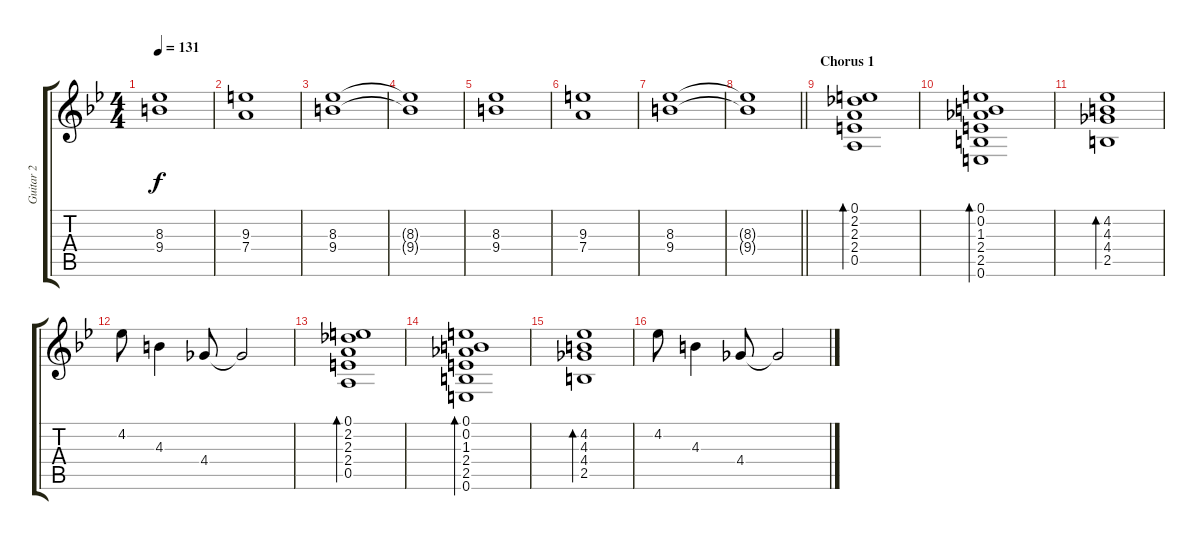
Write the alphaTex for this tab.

\track ("Guitar 2" "Guitar 2") {instrument overdrivenguitar}
\staff {score tabs}
\tuning (E4 B3 G3 D3 A2 E2) {hide}
\ts (4 4)
\tempo 131
\clef g2
\ks bb
(8.3 9.4).1{dy f} |
(9.3 7.4).1 |
(8.3 9.4).1 |
(8.3{t} 9.4{t}).1 |
(8.3 9.4).1 |
(9.3 7.4).1 |
(8.3 9.4).1 |
\barLineRight lightlight
(8.3{t} 9.4{t}).1 |
\section ("" "Chorus 1")
(0.1 2.2 2.3 2.4 0.5).1{bd 240} |
(0.1 0.2 1.3 2.4 2.5 0.6).1{bd 240} |
(4.2 4.3 4.4 2.5).1{bd 240} |
4.2.8 4.3.4 4.4.8 4.4{t}.2 |
(0.1 2.2 2.3 2.4 0.5).1{bd 240} |
(0.1 0.2 1.3 2.4 2.5 0.6).1{bd 240} |
(4.2 4.3 4.4 2.5).1{bd 240} |
4.2.8 4.3.4 4.4.8 4.4{t}.2
